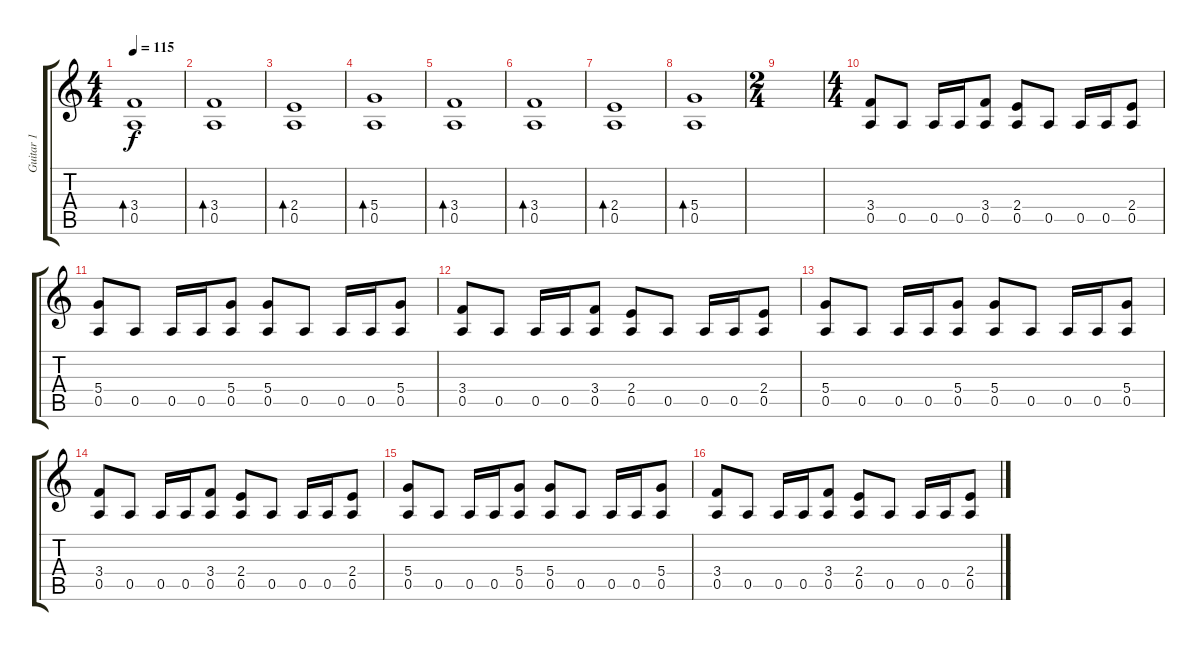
\track ("Guitar 1" "Guitar 1") {instrument electricguitarjazz}
\staff {score tabs}
\tuning (E4 B3 G3 D3 A2 E2) {hide}
\ts (4 4)
\tempo 115
\clef g2
\ks c
(3.4 0.5).1{bd 60 dy f} |
(3.4 0.5).1{bd 60} |
(2.4 0.5).1{bd 60} |
(5.4 0.5).1{bd 60} |
(3.4 0.5).1{bd 60} |
(3.4 0.5).1{bd 60} |
(2.4 0.5).1{bd 60} |
(5.4 0.5).1{bd 60} |
\ts (2 4)
|
\ts (4 4)
(3.4 0.5).8 0.5.8 0.5.16 0.5.16 (3.4 0.5).8 (2.4 0.5).8 0.5.8 0.5.16 0.5.16 (2.4 0.5).8 |
(5.4 0.5).8 0.5.8 0.5.16 0.5.16 (5.4 0.5).8 (5.4 0.5).8 0.5.8 0.5.16 0.5.16 (5.4 0.5).8 |
(3.4 0.5).8 0.5.8 0.5.16 0.5.16 (3.4 0.5).8 (2.4 0.5).8 0.5.8 0.5.16 0.5.16 (2.4 0.5).8 |
(5.4 0.5).8 0.5.8 0.5.16 0.5.16 (5.4 0.5).8 (5.4 0.5).8 0.5.8 0.5.16 0.5.16 (5.4 0.5).8 |
(3.4 0.5).8 0.5.8 0.5.16 0.5.16 (3.4 0.5).8 (2.4 0.5).8 0.5.8 0.5.16 0.5.16 (2.4 0.5).8 |
(5.4 0.5).8 0.5.8 0.5.16 0.5.16 (5.4 0.5).8 (5.4 0.5).8 0.5.8 0.5.16 0.5.16 (5.4 0.5).8 |
(3.4 0.5).8 0.5.8 0.5.16 0.5.16 (3.4 0.5).8 (2.4 0.5).8 0.5.8 0.5.16 0.5.16 (2.4 0.5).8
